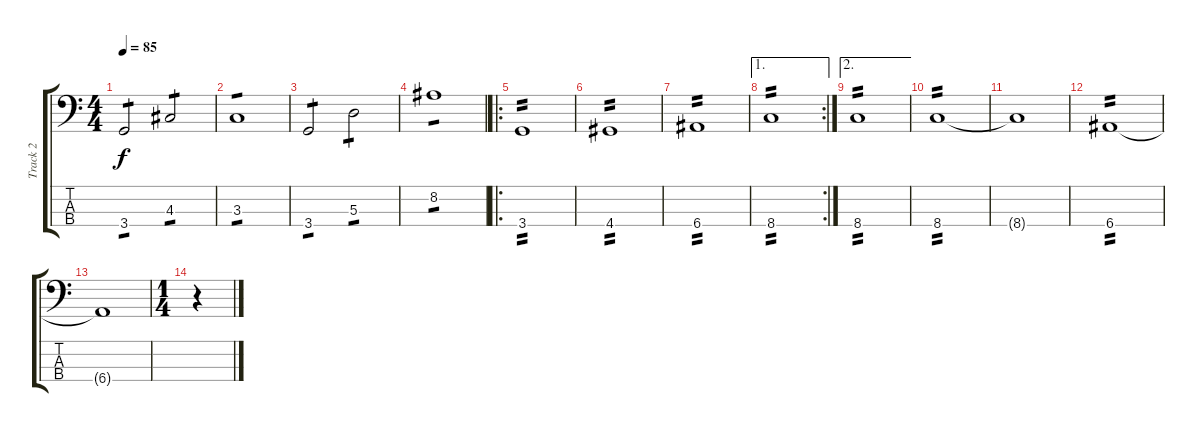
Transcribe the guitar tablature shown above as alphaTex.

\track ("Track 2" "Track 2") {instrument electricbassfinger}
\staff {score tabs}
\tuning (G2 D2 A1 E1) {hide}
\ts (4 4)
\tempo 85
\clef f4
\ks c
3.4.2{tp 1 dy f} 4.3.2{tp 1} |
3.3.1{tp 1} |
3.4.2{tp 1} 5.3.2{tp 1} |
8.2.1{tp 1} |
\ro
3.4.1{tp 2} |
4.4.1{tp 2} |
6.4.1{tp 2} |
\ae 1
\rc 2
8.4.1{tp 2} |
\ae 2
8.4.1{tp 2} |
8.4.1{tp 2} |
8.4{t}.1 |
6.4.1{tp 2} |
6.4{t}.1 |
\ts (1 4)
r.4
